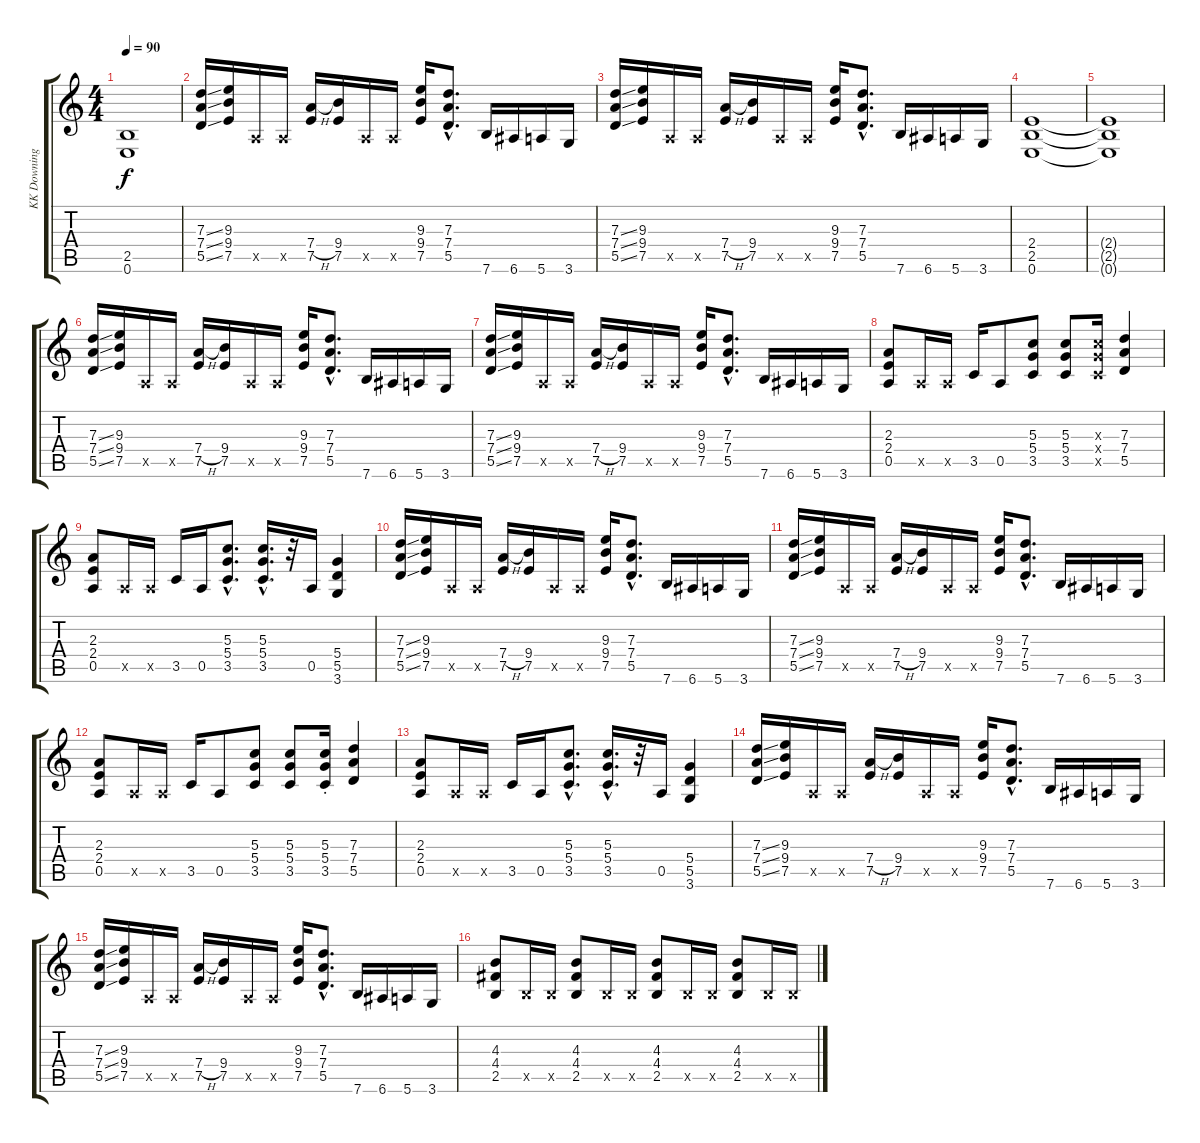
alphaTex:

\track ("KK Downing" "KK Downing") {instrument distortionguitar}
\staff {score tabs}
\tuning (E4 B3 G3 D3 A2 E2) {hide}
\ts (4 4)
\tempo 90
\clef g2
\ks c
(2.5{t} 0.6{t}).1{dy f} |
(7.3{ss} 7.4{ss} 5.5{ss}).16 (9.3 9.4 7.5).16 0.5{x}.16 0.5{x}.16 (7.4{h} 7.5).16 (9.4 7.5).16 0.5{x}.16 0.5{x}.16 (9.3 9.4 7.5).16 (7.3{hac} 7.4{hac} 5.5{hac}).8{d} 7.6.16 6.6.16 5.6.16 3.6.16 |
(7.3{ss} 7.4{ss} 5.5{ss}).16 (9.3 9.4 7.5).16 0.5{x}.16 0.5{x}.16 (7.4{h} 7.5).16 (9.4 7.5).16 0.5{x}.16 0.5{x}.16 (9.3 9.4 7.5).16 (7.3{hac} 7.4{hac} 5.5{hac}).8{d} 7.6.16 6.6.16 5.6.16 3.6.16 |
(2.4 2.5 0.6).1 |
(2.4{t} 2.5{t} 0.6{t}).1 |
(7.3{ss} 7.4{ss} 5.5{ss}).16 (9.3 9.4 7.5).16 0.5{x}.16 0.5{x}.16 (7.4{h} 7.5).16 (9.4 7.5).16 0.5{x}.16 0.5{x}.16 (9.3 9.4 7.5).16 (7.3{hac} 7.4{hac} 5.5{hac}).8{d} 7.6.16 6.6.16 5.6.16 3.6.16 |
(7.3{ss} 7.4{ss} 5.5{ss}).16 (9.3 9.4 7.5).16 0.5{x}.16 0.5{x}.16 (7.4{h} 7.5).16 (9.4 7.5).16 0.5{x}.16 0.5{x}.16 (9.3 9.4 7.5).16 (7.3{hac} 7.4{hac} 5.5{hac}).8{d} 7.6.16 6.6.16 5.6.16 3.6.16 |
(2.3 2.4 0.5).8 0.5{x}.16 0.5{x}.16 3.5.16 0.5.8 (5.3 5.4 3.5).8 (5.3 5.4 3.5).8 (5.3{x} 5.4{x} 3.5{x}).16 (7.3 7.4 5.5).4 |
(2.3 2.4 0.5).8 0.5{x}.16 0.5{x}.16 3.5.16 0.5.16 (5.3{hac} 5.4{hac} 3.5{hac}).8{d} (5.3{hac} 5.4{hac} 3.5{hac}).16{d} r.32 0.5.16 (5.4 5.5 3.6).4 |
(7.3{ss} 7.4{ss} 5.5{ss}).16 (9.3 9.4 7.5).16 0.5{x}.16 0.5{x}.16 (7.4{h} 7.5).16 (9.4 7.5).16 0.5{x}.16 0.5{x}.16 (9.3 9.4 7.5).16 (7.3{hac} 7.4{hac} 5.5{hac}).8{d} 7.6.16 6.6.16 5.6.16 3.6.16 |
(7.3{ss} 7.4{ss} 5.5{ss}).16 (9.3 9.4 7.5).16 0.5{x}.16 0.5{x}.16 (7.4{h} 7.5).16 (9.4 7.5).16 0.5{x}.16 0.5{x}.16 (9.3 9.4 7.5).16 (7.3{hac} 7.4{hac} 5.5{hac}).8{d} 7.6.16 6.6.16 5.6.16 3.6.16 |
(2.3 2.4 0.5).8 0.5{x}.16 0.5{x}.16 3.5.16 0.5.8 (5.3 5.4 3.5).8 (5.3 5.4 3.5).8 (5.3{st} 5.4{st} 3.5{st}).16 (7.3 7.4 5.5).4 |
(2.3 2.4 0.5).8 0.5{x}.16 0.5{x}.16 3.5.16 0.5.16 (5.3{hac} 5.4{hac} 3.5{hac}).8{d} (5.3{hac} 5.4{hac} 3.5{hac}).16{d} r.32 0.5.16 (5.4 5.5 3.6).4 |
(7.3{ss} 7.4{ss} 5.5{ss}).16 (9.3 9.4 7.5).16 0.5{x}.16 0.5{x}.16 (7.4{h} 7.5).16 (9.4 7.5).16 0.5{x}.16 0.5{x}.16 (9.3 9.4 7.5).16 (7.3{hac} 7.4{hac} 5.5{hac}).8{d} 7.6.16 6.6.16 5.6.16 3.6.16 |
(7.3{ss} 7.4{ss} 5.5{ss}).16 (9.3 9.4 7.5).16 0.5{x}.16 0.5{x}.16 (7.4{h} 7.5).16 (9.4 7.5).16 0.5{x}.16 0.5{x}.16 (9.3 9.4 7.5).16 (7.3{hac} 7.4{hac} 5.5{hac}).8{d} 7.6.16 6.6.16 5.6.16 3.6.16 |
(4.3 4.4 2.5).8 2.5{x}.16 2.5{x}.16 (4.3 4.4 2.5).8 2.5{x}.16 2.5{x}.16 (4.3 4.4 2.5).8 2.5{x}.16 2.5{x}.16 (4.3 4.4 2.5).8 2.5{x}.16 2.5{x}.16
